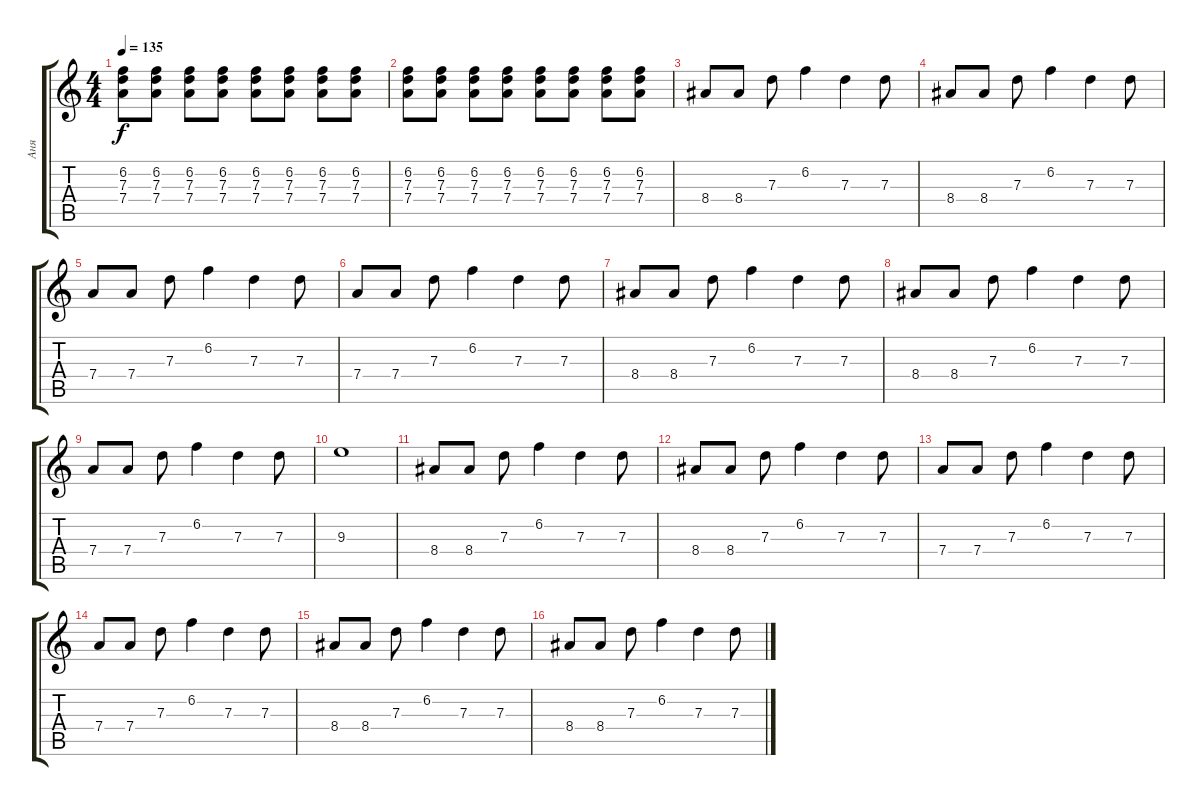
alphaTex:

\track ("Аня" "Аня") {instrument distortionguitar}
\staff {score tabs}
\tuning (E4 B3 G3 D3 A2 E2) {hide}
\ts (4 4)
\tempo 135
\clef g2
\ks c
(6.2 7.3 7.4).8{dy f} (6.2 7.3 7.4).8 (6.2 7.3 7.4).8 (6.2 7.3 7.4).8 (6.2 7.3 7.4).8 (6.2 7.3 7.4).8 (6.2 7.3 7.4).8 (6.2 7.3 7.4).8 |
(6.2 7.3 7.4).8 (6.2 7.3 7.4).8 (6.2 7.3 7.4).8 (6.2 7.3 7.4).8 (6.2 7.3 7.4).8 (6.2 7.3 7.4).8 (6.2 7.3 7.4).8 (6.2 7.3 7.4).8 |
8.4.8 8.4.8 7.3.8 6.2.4 7.3.4 7.3.8 |
8.4.8 8.4.8 7.3.8 6.2.4 7.3.4 7.3.8 |
7.4.8 7.4.8 7.3.8 6.2.4 7.3.4 7.3.8 |
7.4.8 7.4.8 7.3.8 6.2.4 7.3.4 7.3.8 |
8.4.8 8.4.8 7.3.8 6.2.4 7.3.4 7.3.8 |
8.4.8 8.4.8 7.3.8 6.2.4 7.3.4 7.3.8 |
7.4.8 7.4.8 7.3.8 6.2.4 7.3.4 7.3.8 |
9.3.1 |
8.4.8 8.4.8 7.3.8 6.2.4 7.3.4 7.3.8 |
8.4.8 8.4.8 7.3.8 6.2.4 7.3.4 7.3.8 |
7.4.8 7.4.8 7.3.8 6.2.4 7.3.4 7.3.8 |
7.4.8 7.4.8 7.3.8 6.2.4 7.3.4 7.3.8 |
8.4.8 8.4.8 7.3.8 6.2.4 7.3.4 7.3.8 |
8.4.8 8.4.8 7.3.8 6.2.4 7.3.4 7.3.8
